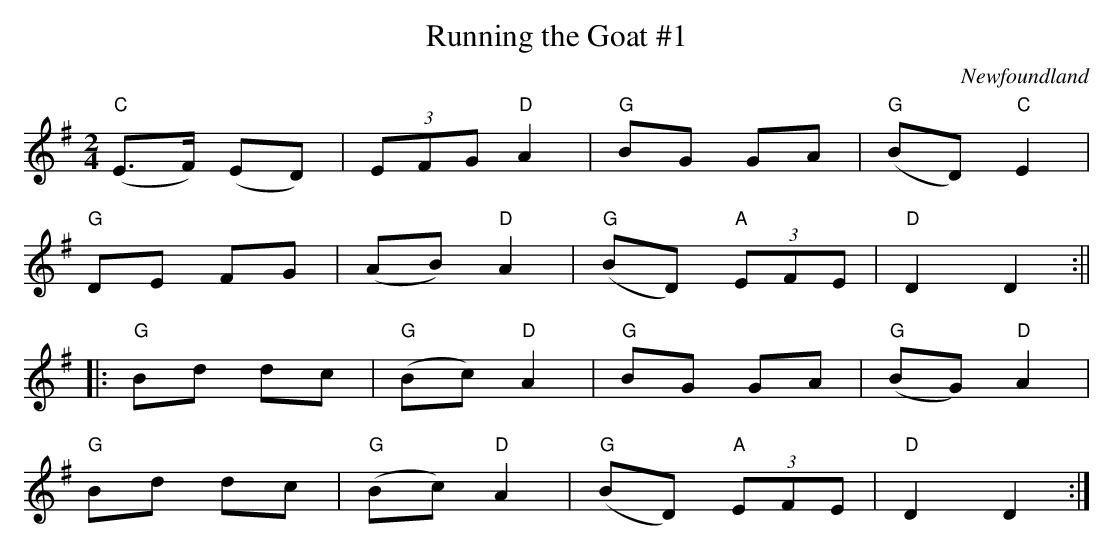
X:1
T:Running the Goat #1
M:2/4
L:1/8
C:Newfoundland
K:G
 "C"(E>F) (ED) |(3EFG "D"A2 | "G"BG GA | "G"(BD) "C"E2 |
 "G"DE FG | (AB) "D"A2 | "G"(BD) "A"(3EFE | "D"D2 D2 :||
 |:"G"Bd dc | "G"(Bc) "D"A2 | "G"BG GA | "G"(BG) "D"A2|
 "G"Bd dc | "G"(Bc) "D"A2 | "G"(BD) "A"(3EFE | "D"D2 D2:|
